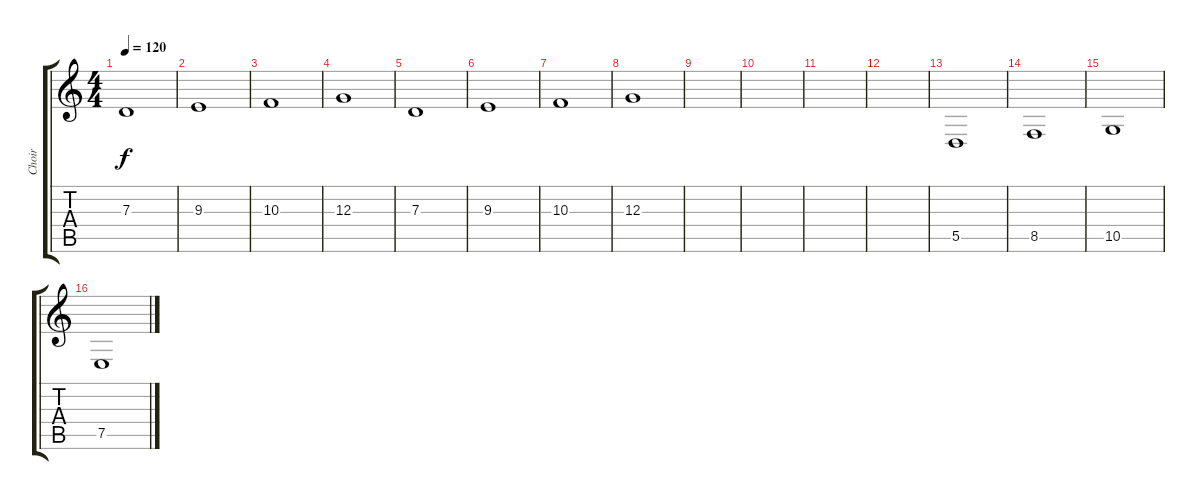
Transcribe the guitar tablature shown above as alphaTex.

\track ("Choir" "Choir") {instrument choiraahs}
\staff {score tabs}
\tuning (E4 B3 G3 D3 A2 E2) {hide}
\ts (4 4)
\tempo 120
\clef g2
\ks c
7.3.1{dy f} |
9.3.1 |
10.3.1 |
12.3.1 |
7.3.1 |
9.3.1 |
10.3.1 |
12.3.1 |
|
|
|
|
5.5.1{volume 16} |
8.5.1 |
10.5.1 |
7.5.1
